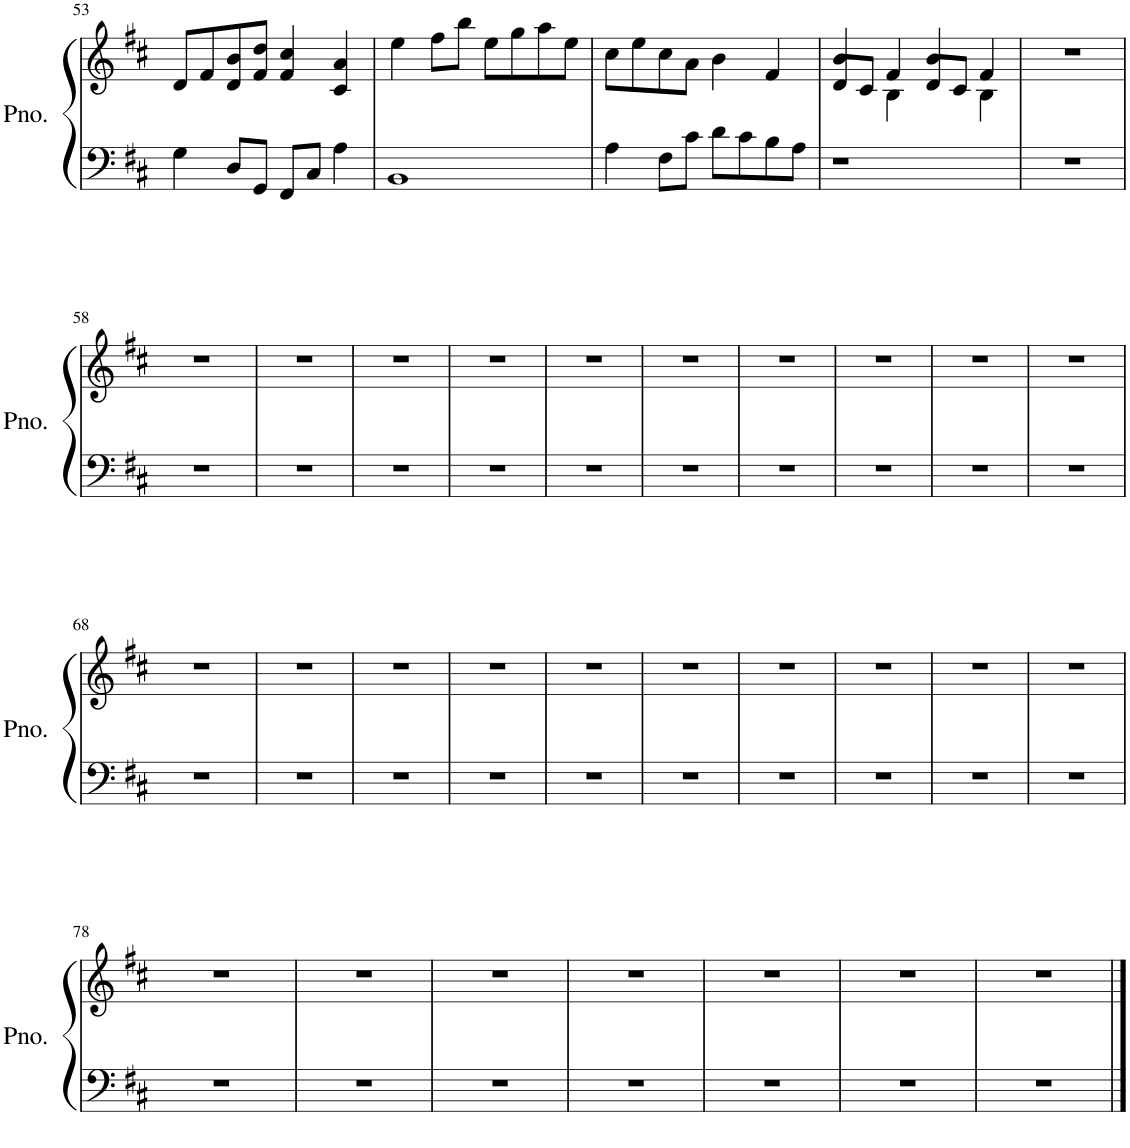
**kern	**kern
*part1	*part1
*staff2	*staff1
*I"Piano	*
*I'Pno.	*
!!LO:PB:g=z
*clefF4	*clefG2
*k[f#c#]	*k[f#c#]
*M4/4	*M4/4
=53	=53
4G\	8d/L
.	8f#/
8D/L	8d/ 8b/
8GG/J	8f#/ 8dd/J
8FF#/L	4f#/ 4cc#/
8C#/J	.
4A\	4c#/ 4a/
=54	=54
1BB	4ee\
.	8ff#\L
.	8bb\J
.	8ee\L
.	8gg\
.	8aa\
.	8ee\J
=55	=55
4A\	8cc#\L
.	8ee\
8F#\L	8cc#\
8c#\J	8a\J
8d\L	4b\
8c#\	.
8B\	4f#/
8A\J	.
=56	=56
*	*^
1r	8d/L	4b/
.	8c#/J	.
.	4B\	4f#/
.	8d/L	4b/
.	8c#/J	.
.	4B\	4f#/
*	*v	*v
=57	=57
1r	1r
!!LO:LB:g=z
=58	=58
1r	1r
=59	=59
1r	1r
=60	=60
1r	1r
=61	=61
1r	1r
=62	=62
1r	1r
=63	=63
1r	1r
=64	=64
1r	1r
=65	=65
1r	1r
=66	=66
1r	1r
=67	=67
1r	1r
!!LO:LB:g=z
=68	=68
1r	1r
=69	=69
1r	1r
=70	=70
1r	1r
=71	=71
1r	1r
=72	=72
1r	1r
=73	=73
1r	1r
=74	=74
1r	1r
=75	=75
1r	1r
=76	=76
1r	1r
=77	=77
1r	1r
!!LO:LB:g=z
=78	=78
1r	1r
=79	=79
1r	1r
=80	=80
1r	1r
=81	=81
1r	1r
=82	=82
1r	1r
=83	=83
1r	1r
=84	=84
1r	1r
==	==
*-	*-
